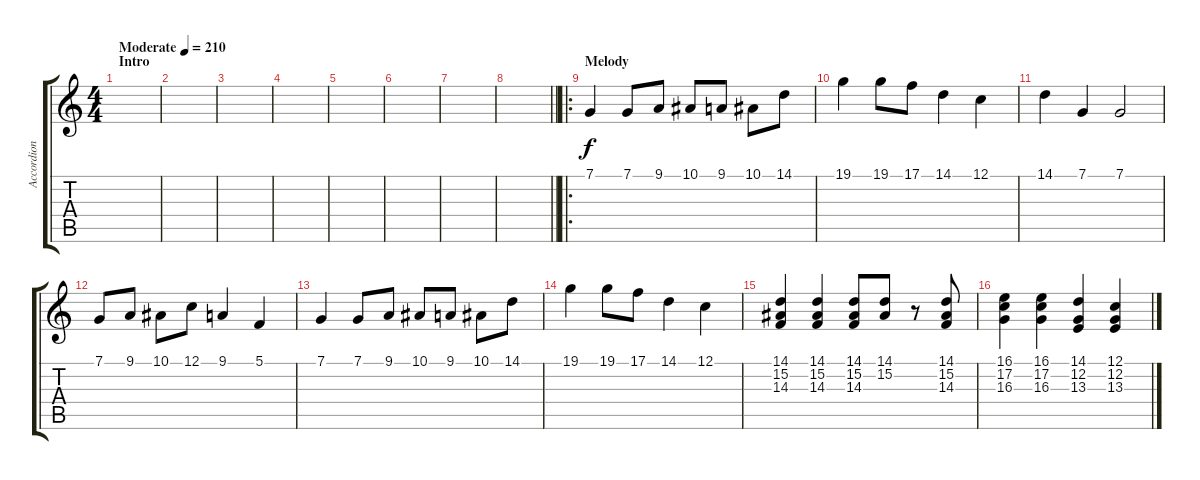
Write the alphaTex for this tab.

\track ("Accordion" "Accordion") {instrument accordion}
\staff {score tabs}
\tuning (C4 G3 Eb3 Bb2 F2 C2) {hide}
\ts (4 4)
\section ("" "Intro")
\tempo (210 "Moderate")
\clef g2
\ks c
|
|
|
|
|
|
|
\barLineRight lightlight
|
\ro
\section ("" "Melody")
7.1.4 7.1.8 9.1.8 10.1.8 9.1.8 10.1.8 14.1.8 |
19.1.4 19.1.8 17.1.8 14.1.4 12.1.4 |
14.1.4 7.1.4 7.1.2 |
7.1.8 9.1.8 10.1.8 12.1.8 9.1.4 5.1.4 |
7.1.4 7.1.8 9.1.8 10.1.8 9.1.8 10.1.8 14.1.8 |
19.1.4 19.1.8 17.1.8 14.1.4 12.1.4 |
(14.1 15.2 14.3).4 (14.1 15.2 14.3).4 (14.1 15.2 14.3).8 (14.1 15.2).8 r.8 (14.1 15.2 14.3).8 |
(16.1 17.2 16.3).4 (16.1 17.2 16.3).4 (14.1 12.2 13.3).4 (12.1 12.2 13.3).4
